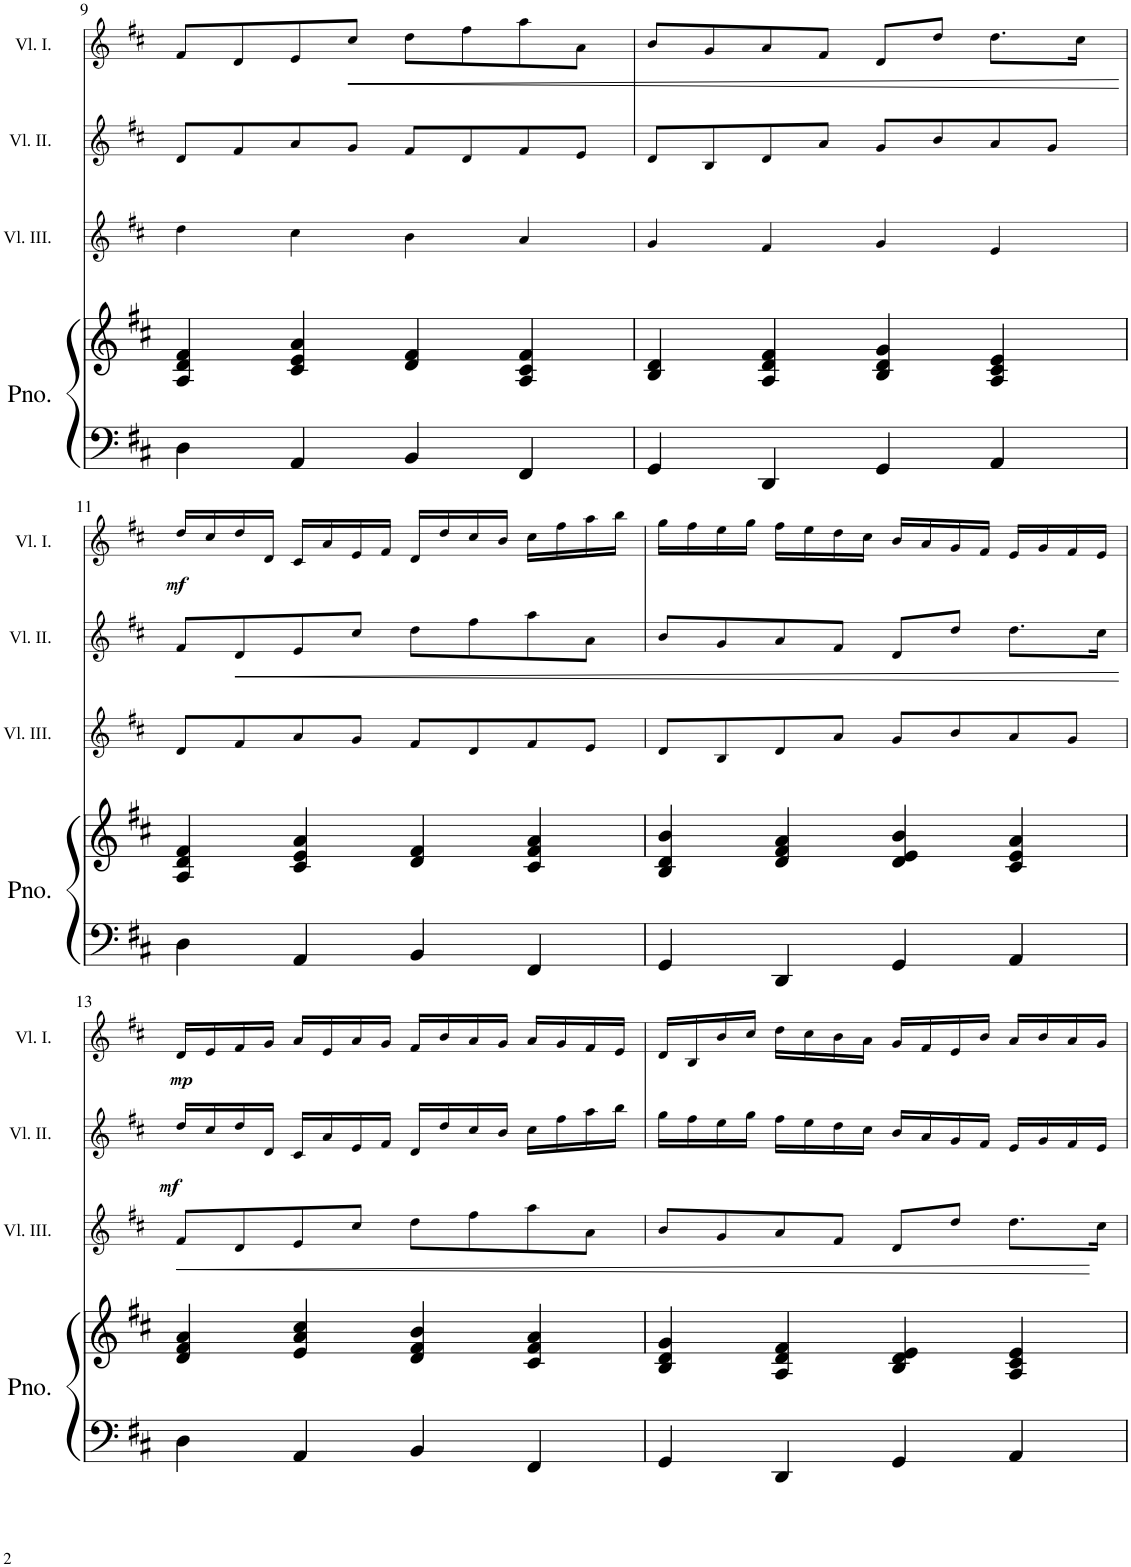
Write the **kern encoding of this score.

**kern	**kern	**kern	**dynam	**kern	**dynam	**kern	**dynam
*part4	*part4	*part3	*part3	*part2	*part2	*part1	*part1
*staff5	*staff4	*staff3	*staff3	*staff2	*staff2	*staff1	*staff1
*I"Piano	*	*I"Violino III	*	*I"Violino II	*	*I"Violino I	*
*I'Pno.	*	*I'Vl. III.	*	*I'Vl. II.	*	*I'Vl. I.	*
!!LO:PB:g=z
*clefF4	*clefG2	*clefG2	*	*clefG2	*	*clefG2	*
*k[f#c#]	*k[f#c#]	*k[f#c#]	*	*k[f#c#]	*	*k[f#c#]	*
*M4/4	*M4/4	*M4/4	*	*M4/4	*	*M4/4	*
*met(c)	*met(c)	*met(c)	*	*met(c)	*	*met(c)	*
=9	=9	=9	=9	=9	=9	=9	=9
4D\	4A/ 4d/ 4f#/	4dd\	.	8d/L	.	8f#/L	.
.	.	.	.	8f#/	.	8d/	.
4AA/	4c#/ 4e/ 4a/	4cc#\	.	8a/	.	8e/	.
!	!	!	!	!	!	!	!LO:HP:b
.	.	.	.	8g/J	.	8cc#/J	<
4BB/	4d/ 4f#/	4b\	.	8f#/L	.	8dd\L	.
.	.	.	.	8d/	.	8ff#\	.
4FF#/	4A/ 4c#/ 4f#/	4a/	.	8f#/	.	8aa\	.
.	.	.	.	8e/J	.	8a\J	.
=10	=10	=10	=10	=10	=10	=10	=10
4GG/	4B/ 4d/	4g/	.	8d/L	.	8b/L	.
.	.	.	.	8B/	.	8g/	.
4DD/	4A/ 4d/ 4f#/	4f#/	.	8d/	.	8a/	.
.	.	.	.	8a/J	.	8f#/J	.
4GG/	4B/ 4d/ 4g/	4g/	.	8g/L	.	8d/L	.
.	.	.	.	8b/	.	8dd/J	.
4AA/	4A/ 4c#/ 4e/	4e/	.	8a/	.	8.dd\L	.
.	.	.	.	8g/J	.	.	.
.	.	.	.	.	.	16cc#\Jk	.
.	.	.	.	.	.	.	[
!!LO:LB:g=z
=11	=11	=11	=11	=11	=11	=11	=11
!	!	!	!	!	!	!	!LO:DY:b
4D\	4A/ 4d/ 4f#/	8d/L	.	8f#/L	.	16dd/LL	mf
.	.	.	.	.	.	16cc#/	.
!	!	!	!	!	!LO:HP:b	!	!
.	.	8f#/	.	8d/	<	16dd/	.
.	.	.	.	.	.	16d/JJ	.
4AA/	4c#/ 4e/ 4a/	8a/	.	8e/	.	16c#/LL	.
.	.	.	.	.	.	16a/	.
.	.	8g/J	.	8cc#/J	.	16e/	.
.	.	.	.	.	.	16f#/JJ	.
4BB/	4d/ 4f#/	8f#/L	.	8dd\L	.	16d/LL	.
.	.	.	.	.	.	16dd/	.
.	.	8d/	.	8ff#\	.	16cc#/	.
.	.	.	.	.	.	16b/JJ	.
4FF#/	4c#/ 4f#/ 4a/	8f#/	.	8aa\	.	16cc#\LL	.
.	.	.	.	.	.	16ff#\	.
.	.	8e/J	.	8a\J	.	16aa\	.
.	.	.	.	.	.	16bb\JJ	.
=12	=12	=12	=12	=12	=12	=12	=12
4GG/	4B/ 4d/ 4b/	8d/L	.	8b/L	.	16gg\LL	.
.	.	.	.	.	.	16ff#\	.
.	.	8B/	.	8g/	.	16ee\	.
.	.	.	.	.	.	16gg\JJ	.
4DD/	4d/ 4f#/ 4a/	8d/	.	8a/	.	16ff#\LL	.
.	.	.	.	.	.	16ee\	.
.	.	8a/J	.	8f#/J	.	16dd\	.
.	.	.	.	.	.	16cc#\JJ	.
4GG/	4d/ 4e/ 4b/	8g/L	.	8d/L	.	16b/LL	.
.	.	.	.	.	.	16a/	.
.	.	8b/	.	8dd/J	.	16g/	.
.	.	.	.	.	.	16f#/JJ	.
4AA/	4c#/ 4e/ 4a/	8a/	.	8.dd\L	.	16e/LL	.
.	.	.	.	.	.	16g/	.
.	.	8g/J	.	.	.	16f#/	.
.	.	.	.	16cc#\Jk	.	16e/JJ	.
.	.	.	.	.	[	.	.
!!LO:LB:g=z
=13	=13	=13	=13	=13	=13	=13	=13
!	!	!	!LO:HP:b	!	!LO:DY:b	!	!LO:DY:b
4D\	4d/ 4f#/ 4a/	8f#/L	<	16dd/LL	mf	16d/LL	mp
.	.	.	.	16cc#/	.	16e/	.
.	.	8d/	.	16dd/	.	16f#/	.
.	.	.	.	16d/JJ	.	16g/JJ	.
4AA/	4e/ 4a/ 4cc#/	8e/	.	16c#/LL	.	16a/LL	.
.	.	.	.	16a/	.	16e/	.
.	.	8cc#/J	.	16e/	.	16a/	.
.	.	.	.	16f#/JJ	.	16g/JJ	.
4BB/	4d/ 4f#/ 4b/	8dd\L	.	16d/LL	.	16f#/LL	.
.	.	.	.	16dd/	.	16b/	.
.	.	8ff#\	.	16cc#/	.	16a/	.
.	.	.	.	16b/JJ	.	16g/JJ	.
4FF#/	4c#/ 4f#/ 4a/	8aa\	.	16cc#\LL	.	16a/LL	.
.	.	.	.	16ff#\	.	16g/	.
.	.	8a\J	.	16aa\	.	16f#/	.
.	.	.	.	16bb\JJ	.	16e/JJ	.
=14	=14	=14	=14	=14	=14	=14	=14
4GG/	4B/ 4d/ 4g/	8b/L	.	16gg\LL	.	16d/LL	.
.	.	.	.	16ff#\	.	16B/	.
.	.	8g/	.	16ee\	.	16b/	.
.	.	.	.	16gg\JJ	.	16cc#/JJ	.
4DD/	4A/ 4d/ 4f#/	8a/	.	16ff#\LL	.	16dd\LL	.
.	.	.	.	16ee\	.	16cc#\	.
.	.	8f#/J	.	16dd\	.	16b\	.
.	.	.	.	16cc#\JJ	.	16a\JJ	.
4GG/	4B/ 4d/ 4e/	8d/L	.	16b/LL	.	16g/LL	.
.	.	.	.	16a/	.	16f#/	.
.	.	8dd/J	.	16g/	.	16e/	.
.	.	.	.	16f#/JJ	.	16b/JJ	.
4AA/	4A/ 4c#/ 4e/	8.dd\L	.	16e/LL	.	16a/LL	.
.	.	.	.	16g/	.	16b/	.
.	.	.	.	16f#/	.	16a/	.
.	.	16cc#\Jk	[	16e/JJ	.	16g/JJ	.
=	=	=	=	=	=	=	=
*-	*-	*-	*-	*-	*-	*-	*-
